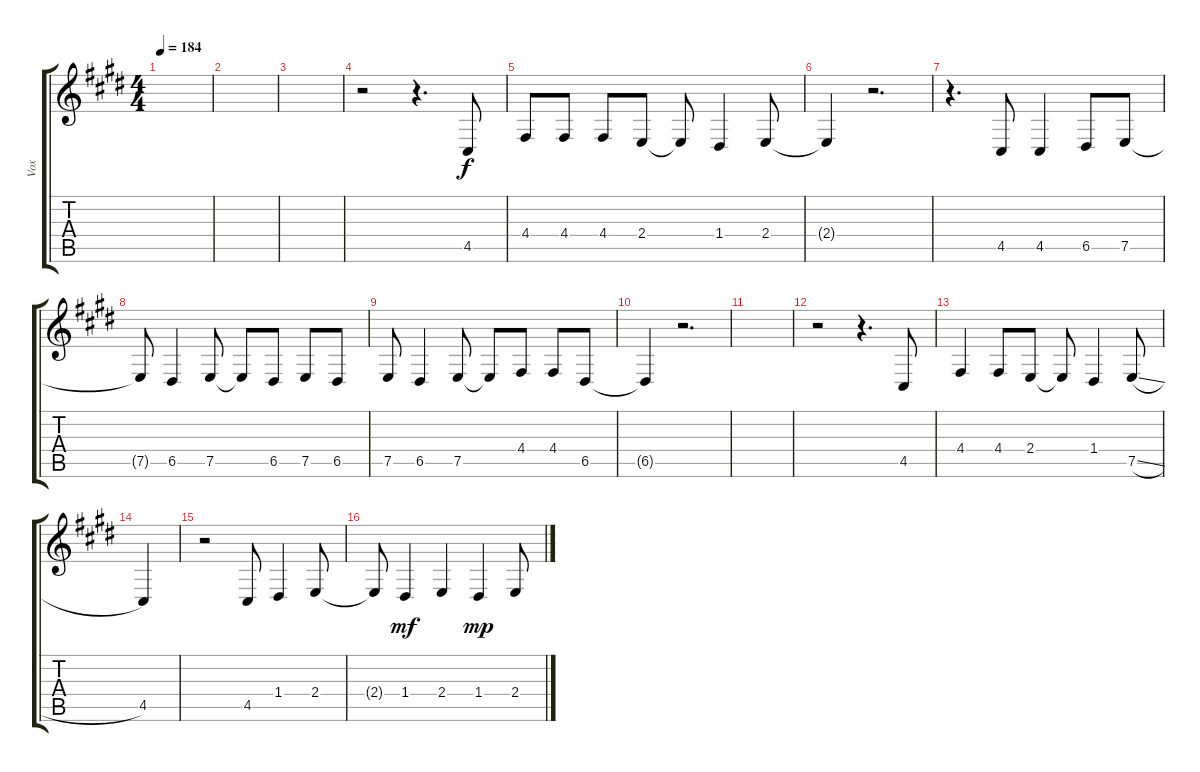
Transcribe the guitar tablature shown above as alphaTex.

\track ("Vox" "Vox") {instrument altosax}
\staff {score tabs}
\tuning (E4 B3 G3 D3 A2 E2) {hide}
\ts (4 4)
\tempo 184
\clef g2
\ks c#minor
|
|
|
r.2 r.4{d} 4.5.8 |
4.4.8 4.4.8 4.4.8 2.4.8 2.4{t}.8 1.4.4 2.4.8 |
2.4{t}.4 r.2{d} |
r.4{d} 4.5.8 4.5.4 6.5.8 7.5.8 |
7.5{t}.8 6.5.4 7.5.8 7.5{t}.8 6.5.8 7.5.8 6.5.8 |
7.5.8 6.5.4 7.5.8 7.5{t}.8 4.4.8 4.4.8 6.5.8 |
6.5{t}.4 r.2{d} |
|
r.2 r.4{d} 4.5.8 |
4.4.4 4.4.8 2.4.8 2.4{t}.8 1.4.4 7.5{sl}.8 |
4.5.4 |
r.2 4.5.8 1.4.4 2.4.8 |
2.4{t}.8 1.4.4{dy mf} 2.4.4 1.4.4{dy mp} 2.4.8
